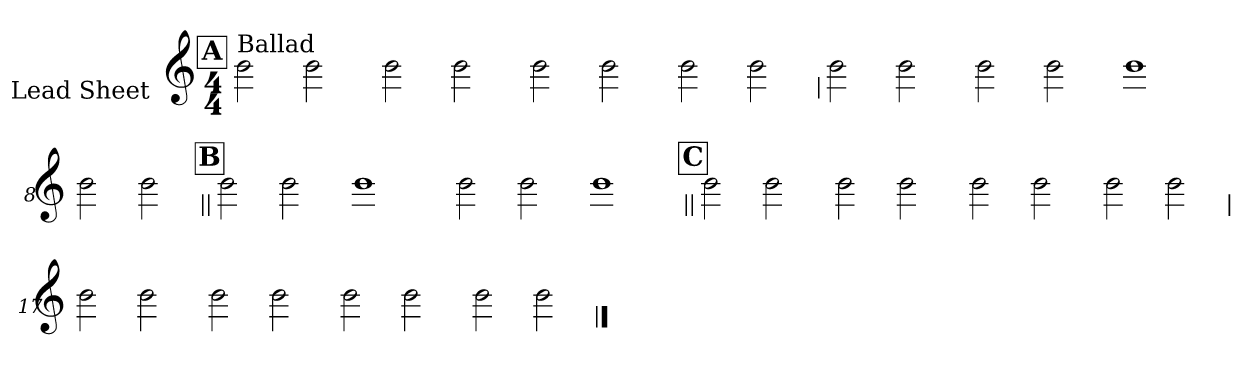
**kern
*part1
*staff1
*I"Lead Sheet
*stria0
*clefG2
*k[]
*C:
*M4/4
!!LO:REH:place=s1:a:t=A
=1||
!LO:TX:a:t=Ballad
2b
2b
=2-
2b
2b
=3-
2b
2b
=4-
2b
2b
!!LO:LB:g=z
=5
2b
2b
=6-
2b
2b
=7-
1b
=8-
2b
2b
!!LO:LB:g=z
!!LO:REH:place=s1:a:t=B
=9||
2b
2b
=10-
1b
=11-
2b
2b
=12-
1b
!!LO:LB:g=z
!!LO:REH:place=s1:a:t=C
=13||
2b
2b
=14-
2b
2b
=15-
2b
2b
=16-
2b
2b
!!LO:LB:g=z
=17
2b
2b
=18-
2b
2b
=19-
2b
2b
=20-
2b
2b
==
*-
